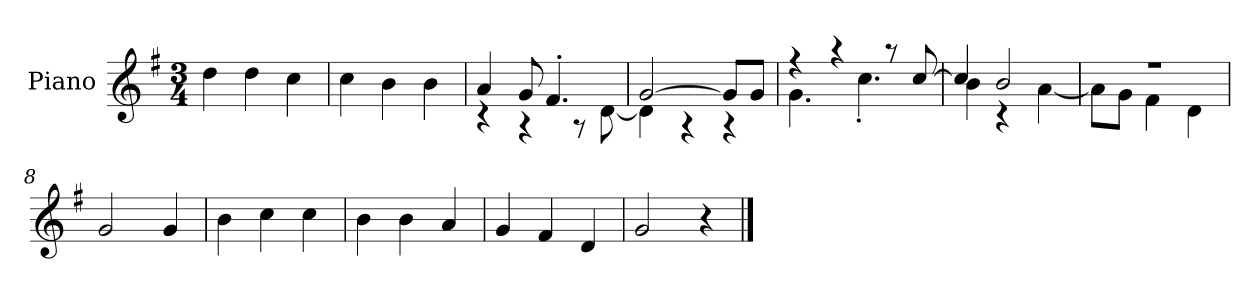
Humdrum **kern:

**kern
*part1
*staff1
*I"Piano
*I'P-no
*clefG2
*k[f#]
*M3/4
*MM178
=1
4dd\
4dd\
4cc\
=2
4cc\
4b\
4b\
=3
*^
4a/	4r
8g/	4r
4.f#'/	.
.	8r
.	[8d\
=4	=4
[2g/	4d\]
.	4r
8g/L]	4r
8g/J	.
=5	=5
4r	4.g\
4r	.
.	4.cc'\
8r	.
[8cc/	.
=6	=6
4cc/]	4b\
2b/	4r
.	[4a\
=7	=7
2.r	8a\L]
.	8g\J
.	4f#\
.	4d\
*v	*v
=8
2g/
4g/
=9
4b\
4cc\
4cc\
!!LO:LB:g=z
=10
4b\
4b\
4a/
=11
4g/
4f#/
4d/
=12
2g/
4r
==
*-
